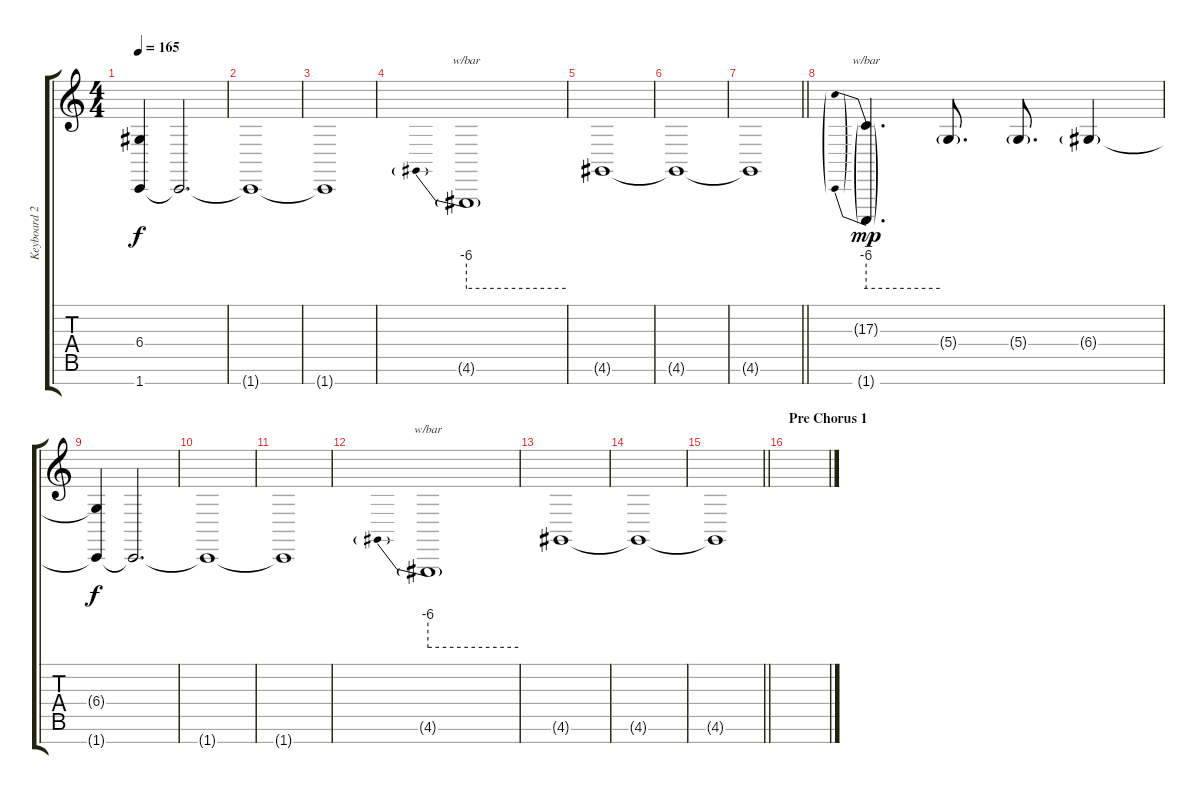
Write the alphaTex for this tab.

\track ("Keyboard 2" "Keyboard 2") {instrument brightacousticpiano}
\staff {score tabs}
\tuning (E4 B3 G3 D3 A2 E2 B1) {hide}
\ts (4 4)
\tempo 165
\clef g2
\ks c
(6.4{t} 1.7{t}).4{dy f} 1.7{t}.2{d} |
1.7{t}.1 |
1.7{t}.1 |
4.6{g}.1{tbe (predive default 0 -24 60 -24)} |
4.6{t}.1 |
4.6{t}.1 |
\barLineRight lightlight
4.6{t}.1 |
(17.3{g} 1.7{g}).4{d tbe (predive default 0 -24 60 -24) dy mp} 5.4{g}.8{d} 5.4{g}.8{d} 6.4{g}.4 |
(6.4{t} 1.7{t}).4{dy f} 1.7{t}.2{d} |
1.7{t}.1 |
1.7{t}.1 |
4.6{g}.1{tbe (predive default 0 -24 60 -24)} |
4.6{t}.1 |
4.6{t}.1 |
\barLineRight lightlight
4.6{t}.1 |
\section ("" "Pre Chorus 1")
